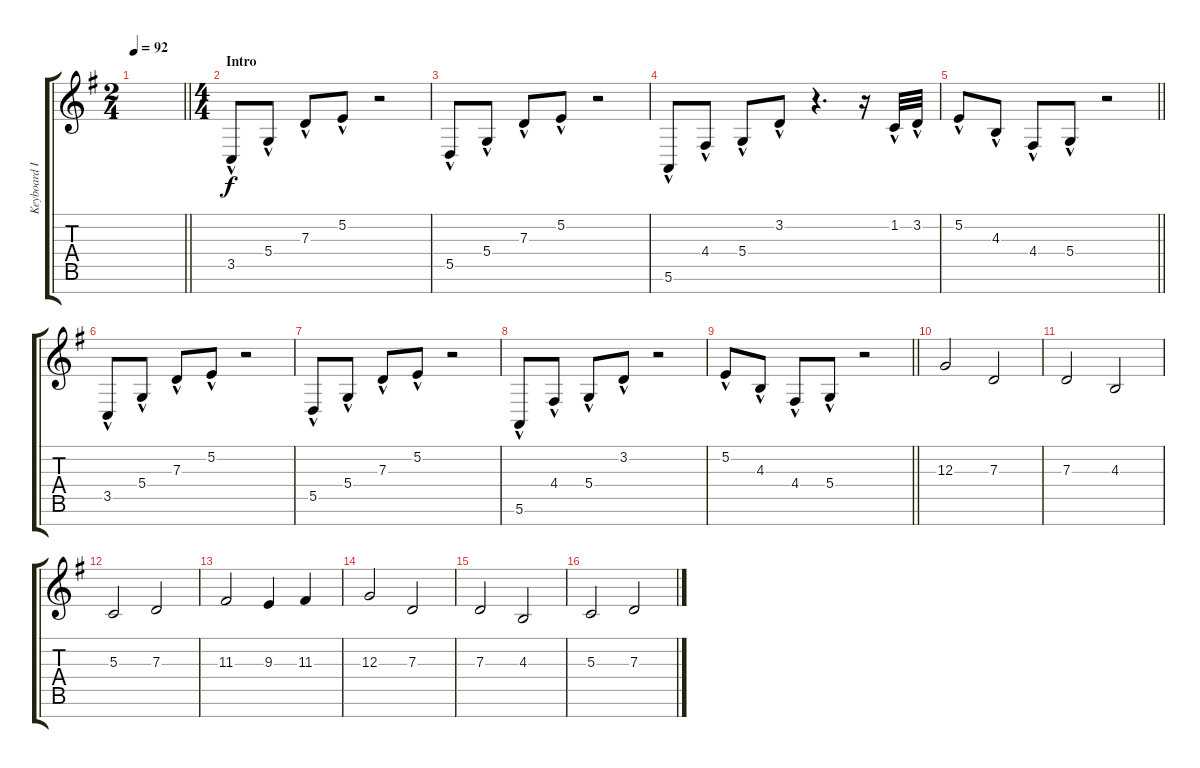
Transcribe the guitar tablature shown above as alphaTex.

\track ("Keyboard II" "Keyboard I") {instrument pad2warm}
\staff {score tabs}
\tuning (E4 B3 G3 D3 A2 E2 B1) {hide}
\ts (2 4)
\tempo 92
\clef g2
\barLineRight lightlight
\ks g
|
\ts (4 4)
\section ("" "Intro")
3.5{hac}.8 5.4{hac}.8 7.3{hac}.8 5.2{hac}.8 r.2 |
5.5{hac}.8 5.4{hac}.8 7.3{hac}.8 5.2{hac}.8 r.2 |
5.6{hac}.8 4.4{hac}.8 5.4{hac}.8 3.2{hac}.8 r.4{d} r.16 1.2{hac}.32 3.2{hac}.32 |
\barLineRight lightlight
5.2{hac}.8 4.3{hac}.8 4.4{hac}.8 5.4{hac}.8 r.2 |
\section ("" "")
3.5{hac}.8 5.4{hac}.8 7.3{hac}.8 5.2{hac}.8 r.2 |
5.5{hac}.8 5.4{hac}.8 7.3{hac}.8 5.2{hac}.8 r.2 |
5.6{hac}.8 4.4{hac}.8 5.4{hac}.8 3.2{hac}.8 r.2 |
\barLineRight lightlight
5.2{hac}.8 4.3{hac}.8 4.4{hac}.8 5.4{hac}.8 r.2 |
\section ("" "")
12.3.2{dy f} 7.3.2 |
7.3.2 4.3.2 |
5.3.2 7.3.2 |
11.3.2 9.3.4 11.3.4 |
12.3.2 7.3.2 |
7.3.2 4.3.2 |
5.3.2 7.3.2
